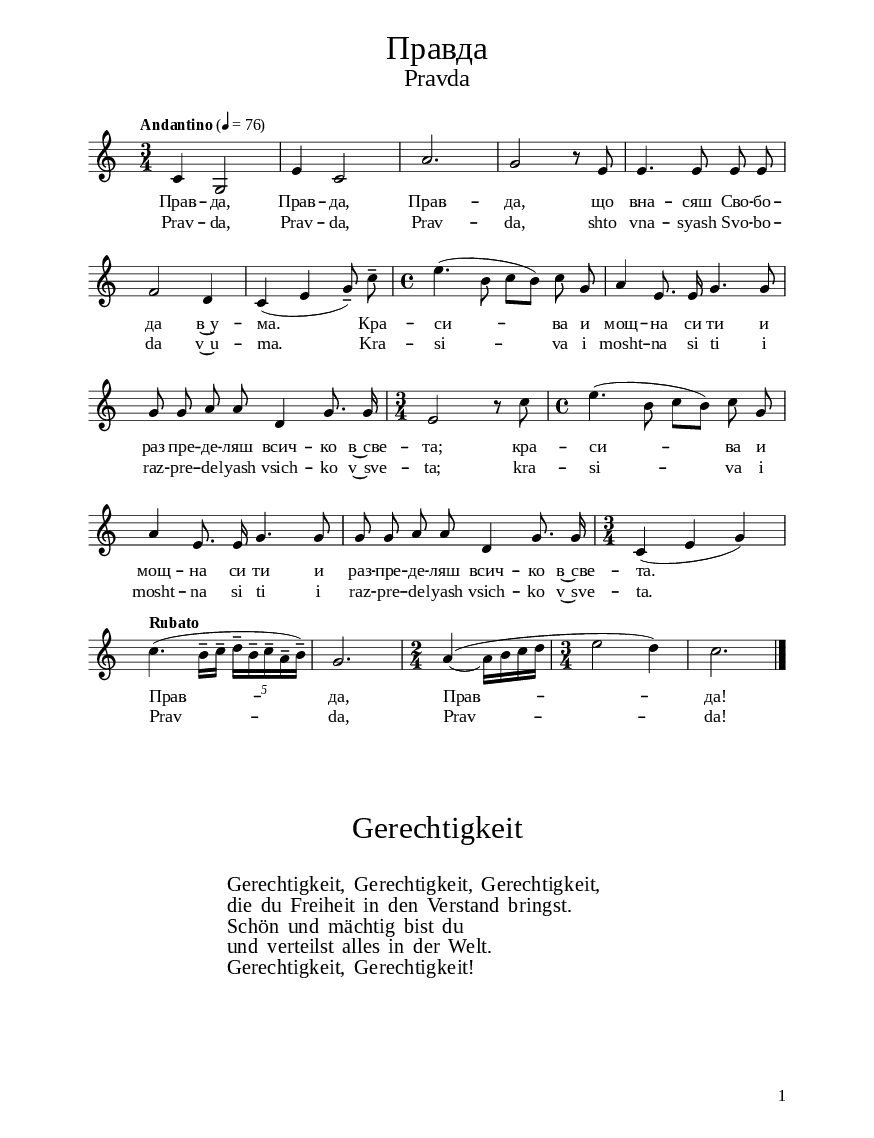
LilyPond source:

\version "2.22.1"

\include "include/globals.ily"

\bookpart {
  \include "include/bookpart-paper.ily"
  \score {
    \include "include/score-layout.ily"


    \new Voice \absolute {
      \clef treble
      \key c \major
      \time 3/4
      \tempoFunc "Andantino" 4 "76"
      \autoBeamOff
      c'4  g2 | % 2
      e'4  c'2 | % 3
      a'2. | % 4
      g'2 r8  e'8 | % 5
      e'4.  e'8  e'8  e'8 \break | % 6
      f'2  d'4 | % 7
      c'4 (  e'4  g'8 ) --   c''8 -- | % 8
      \time 4/4  | % 8
      e''4. (  b'8  c''8 [  b'8 ] )
      c''8  g'8  | % 9
      a'4  e'8.  e'16  g'4.  g'8
      \break |
      g'8  g'8  a'8  a'8  d'4
      g'8.  g'16 | % 11
      \time 3/4  | % 11
      e'2 r8  c''8 | % 12
      \time 4/4  | % 12
      e''4. (  b'8  c''8 [  b'8 ) ]
      c''8  g'8 \break | % 13
      a'4  e'8.  e'16  g'4.  g'8 | % 14
      g'8  g'8  a'8  a'8  d'4
      g'8.  g'16 | % 15
      \time 3/4  | % 15
      c'4 (  e'4  g'4 ) \break | % 16
      \tempo "Rubato" c''4. ( b'16 -- [
      c''16 -- ]
      \times 4/5  {
        d''16 -- [  b'16 --  c''16 --
        a'16 --  b'16 ) -- ]
      }
      | % 17
      g'2. | % 18
      \time 2/4  | % 18
      a'4 ( ~  a'16 [  b'16  c''16
      d''16 ] | % 19
      \time 3/4  | % 19
      e''2  d''4 ) |
      c''2. \bar "|."
    }

    \addlyrics {
      Прав -- да, Прав -- да, Прав -- да,
      що вна -- сяш Сво -- бо -- да в~у
      -- ма.   Кра -- си --
      ва и мощ -- на си ти и раз --
      пре -- де -- ляш всич -- ко в~све --
      та; кра -- си --   ва и
      мощ -- на си ти и раз -- пре -- де
      -- ляш всич -- ко в~све -- та.
      Прав --
      да, Прав --
      да!}
      \addlyrics {
        Prav -- da, Prav -- da, Prav -- da,
        shto vna -- syash Svo -- bo -- da v~u
        -- ma.   Kra -- si --
        va i mosht -- na si ti i raz --
        pre -- de -- lyash vsich -- ko v~sve --
        ta; kra -- si --   va i
        mosht -- na si ti i raz -- pre -- de
        -- lyash vsich -- ko v~sve -- ta.
        Prav --
        da, Prav --
        da!}

        \header {
          title = \titleFunc "Правда" "Pravda"
        }

        \midi{}

      } % score

      \markup \empty-two

      % include foreign translation(s) of the song
      \version "2.22.1"

\markup \fill-line { \fontsize #deTitleFontSize "Gerechtigkeit" }
\markup \null
\markup \null
\markup \fontsize #deCoupletFontSize {
  \hspace #12
  \override #`(baseline-skip . ,deCoupletBaselineSkip)

  \column {
    \line { " " }

  \line { " "Gerechtigkeit, Gerechtigkeit, Gerechtigkeit,}

  \line { " "die du Freiheit in den Verstand bringst.}

  \line { " "Schön und mächtig bist du }

  \line { " "und verteilst alles in der Welt. }

  \line { " "Gerechtigkeit, Gerechtigkeit!}

  }
}


    } % bookpart
